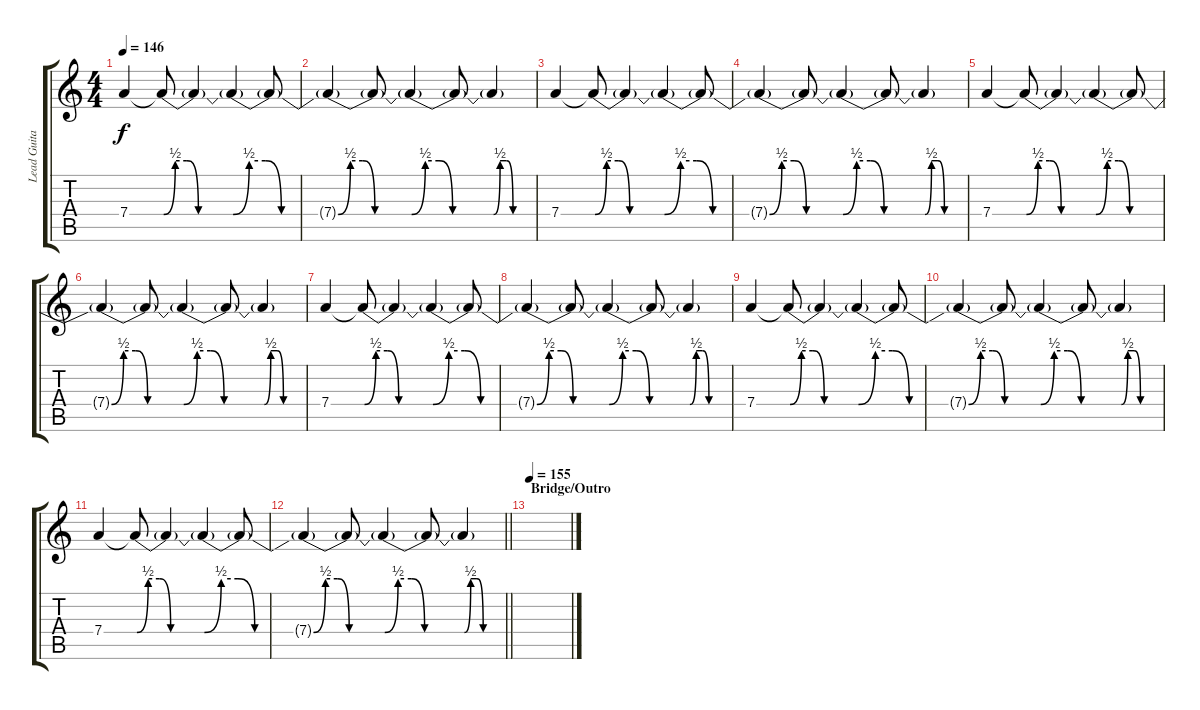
\track ("Lead Guitar" "Lead Guita") {instrument distortionguitar}
\staff {score tabs}
\tuning (E4 B3 G3 D3 A2 E2) {hide}
\ts (4 4)
\tempo 146
\clef g2
\ks c
7.4.4{dy f} 7.4{be (custom 0 0 10 2 20 2 30 0 60 0) t}.8 7.4{t}.4 7.4{be (custom 0 0 10 2 20 2 30 0 60 0) t}.4 7.4{t}.8 |
7.4{be (custom 0 0 10 2 20 2 30 0 60 0) t}.4 7.4{t}.8 7.4{be (custom 0 0 10 2 20 2 30 0 60 0) t}.4 7.4{t}.8 7.4{be (custom 0 0 10 2 20 2 30 0 60 0) t}.4 |
7.4.4 7.4{be (custom 0 0 10 2 20 2 30 0 60 0) t}.8 7.4{t}.4 7.4{be (custom 0 0 10 2 20 2 30 0 60 0) t}.4 7.4{t}.8 |
7.4{be (custom 0 0 10 2 20 2 30 0 60 0) t}.4 7.4{t}.8 7.4{be (custom 0 0 10 2 20 2 30 0 60 0) t}.4 7.4{t}.8 7.4{be (custom 0 0 10 2 20 2 30 0 60 0) t}.4 |
7.4.4 7.4{be (custom 0 0 10 2 20 2 30 0 60 0) t}.8 7.4{t}.4 7.4{be (custom 0 0 10 2 20 2 30 0 60 0) t}.4 7.4{t}.8 |
7.4{be (custom 0 0 10 2 20 2 30 0 60 0) t}.4 7.4{t}.8 7.4{be (custom 0 0 10 2 20 2 30 0 60 0) t}.4 7.4{t}.8 7.4{be (custom 0 0 10 2 20 2 30 0 60 0) t}.4 |
7.4.4 7.4{be (custom 0 0 10 2 20 2 30 0 60 0) t}.8 7.4{t}.4 7.4{be (custom 0 0 10 2 20 2 30 0 60 0) t}.4 7.4{t}.8 |
7.4{be (custom 0 0 10 2 20 2 30 0 60 0) t}.4 7.4{t}.8 7.4{be (custom 0 0 10 2 20 2 30 0 60 0) t}.4 7.4{t}.8 7.4{be (custom 0 0 10 2 20 2 30 0 60 0) t}.4 |
7.4.4 7.4{be (custom 0 0 10 2 20 2 30 0 60 0) t}.8 7.4{t}.4 7.4{be (custom 0 0 10 2 20 2 30 0 60 0) t}.4 7.4{t}.8 |
7.4{be (custom 0 0 10 2 20 2 30 0 60 0) t}.4 7.4{t}.8 7.4{be (custom 0 0 10 2 20 2 30 0 60 0) t}.4 7.4{t}.8 7.4{be (custom 0 0 10 2 20 2 30 0 60 0) t}.4 |
7.4.4 7.4{be (custom 0 0 10 2 20 2 30 0 60 0) t}.8 7.4{t}.4 7.4{be (custom 0 0 10 2 20 2 30 0 60 0) t}.4 7.4{t}.8 |
\barLineRight lightlight
7.4{be (custom 0 0 10 2 20 2 30 0 60 0) t}.4 7.4{t}.8 7.4{be (custom 0 0 10 2 20 2 30 0 60 0) t}.4 7.4{t}.8 7.4{be (custom 0 0 10 2 20 2 30 0 60 0) t}.4 |
\section ("" "Bridge/Outro")
\tempo 155
